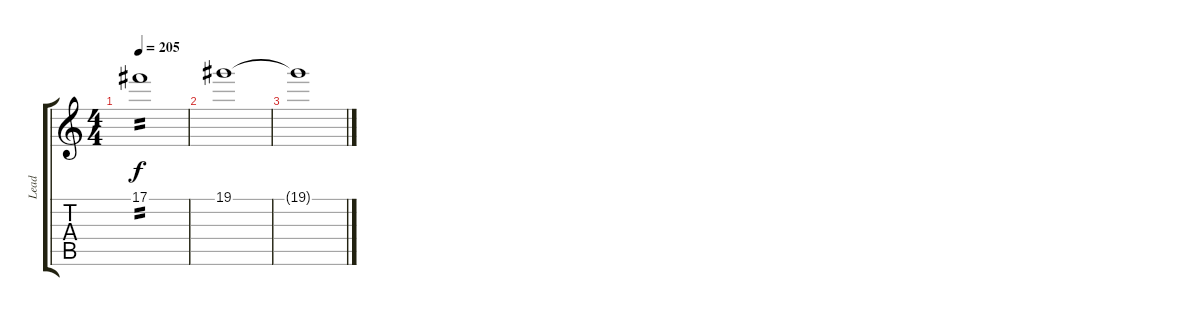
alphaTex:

\track ("Lead" "Lead") {instrument distortionguitar}
\staff {score tabs}
\tuning (Db4 Ab3 E3 B2 Gb2 Db2) {hide}
\ts (4 4)
\tempo 205
\clef g2
\ks c
17.1.1{tp 2 dy f} |
19.1.1 |
19.1{t}.1
